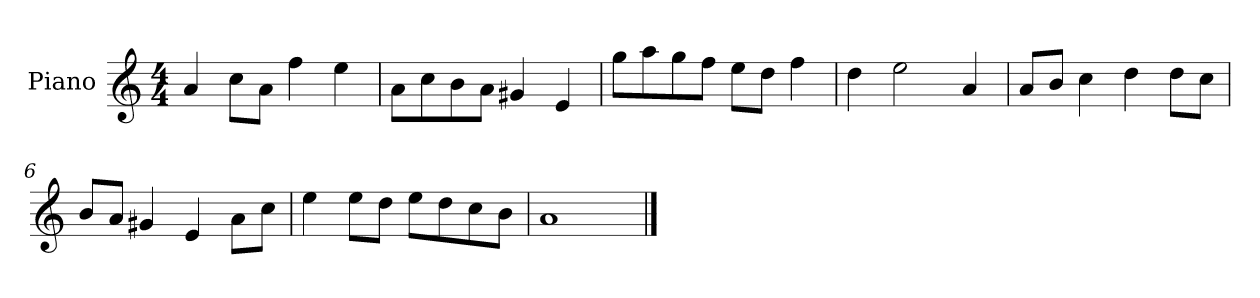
**kern
*part1
*staff1
*I"Piano
*I'P-no
*clefG2
*k[]
*M4/4
*MM90
=1
4a/
8cc\L
8a\J
4ff\
4ee\
=2
8a\L
8cc\
8b\
8a\J
4g#X/
4e/
=3
8gg\L
8aa\
8gg\
8ff\J
8ee\L
8dd\J
4ff\
=4
4dd\
2ee\
4a/
=5
8a/L
8b/J
4cc\
4dd\
8dd\L
8cc\J
=6
8b/L
8a/J
4g#X/
4e/
8a\L
8cc\J
!!LO:LB:g=z
=7
4ee\
8ee\L
8dd\J
8ee\L
8dd\
8cc\
8b\J
=8
1a
==
*-
